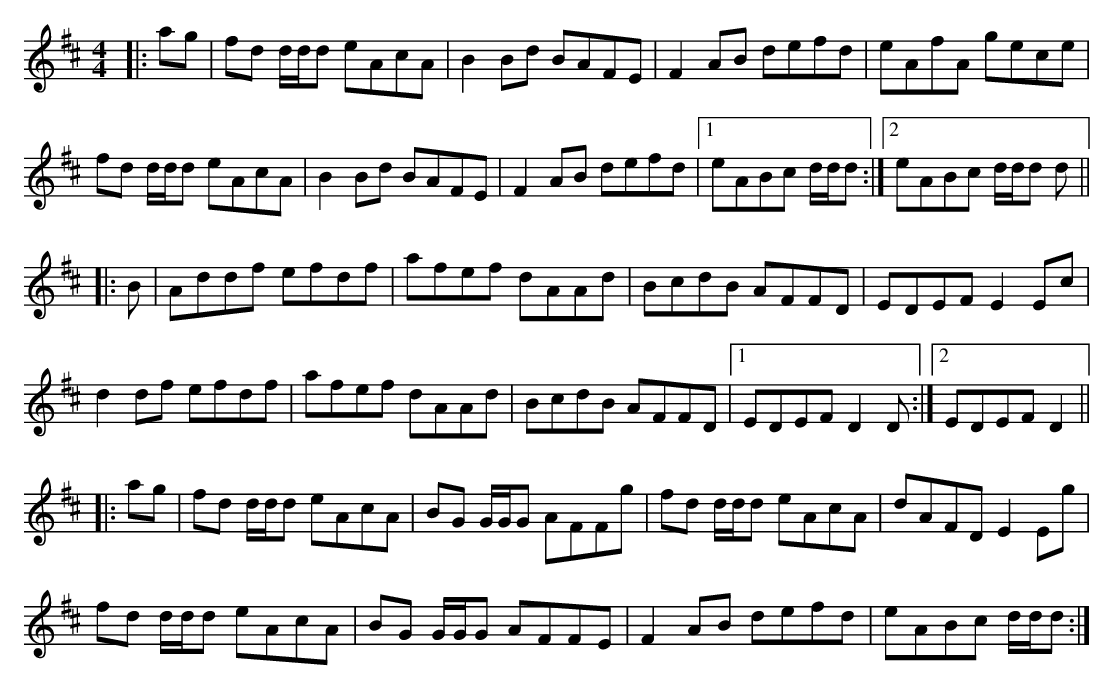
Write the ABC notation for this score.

X:1
M:4/4
K:D
|:ag |fd d/d/d eAcA|B2 Bd BAFE|F2 AB defd|eAfA gece|
fd d/d/d eAcA|B2 Bd BAFE|F2 AB defd|1 eABc d/d/d:|2 eABc d/d/d d||
|:B|Addf efdf|afef dAAd|BcdB AFFD|EDEF E2 Ec|
d2 df efdf|afef dAAd|BcdB AFFD|1 EDEF D2 D:|2 EDEF D2||
|:ag|fd d/d/d eAcA|BG G/G/G AFFg|fd d/d/d eAcA|dAFD E2 Eg|
fd d/d/d eAcA|BG G/G/G AFFE|F2 AB defd|eABc d/d/d:|
